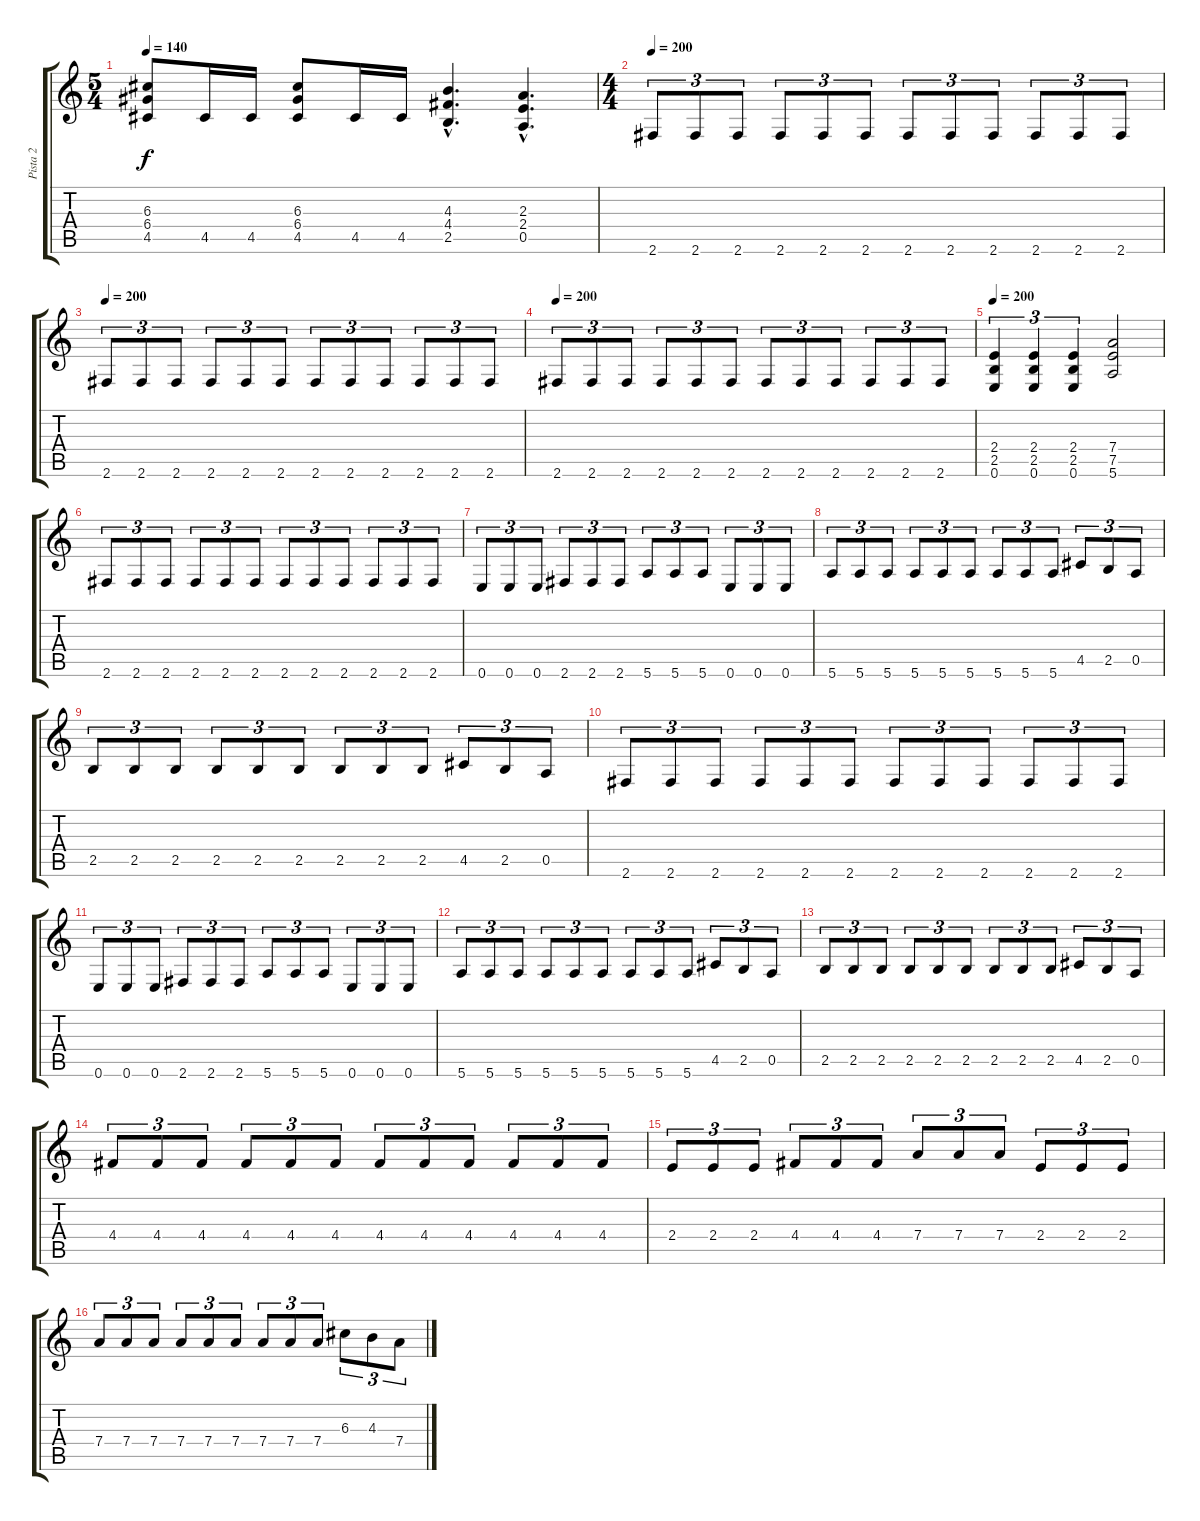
\track ("Pista 2" "Pista 2") {instrument distortionguitar}
\staff {score tabs}
\tuning (E4 B3 G3 D3 A2 E2) {hide}
\ts (5 4)
\tempo 140
\clef g2
\ks c
(6.3 6.4 4.5).8{dy f} 4.5.16 4.5.16 (6.3 6.4 4.5).8 4.5.16 4.5.16 (4.3{hac} 4.4{hac} 2.5{hac}).4{d} (2.3{hac} 2.4{hac} 0.5{hac}).4{d} |
\ts (4 4)
\tempo 200
2.6.8{tu (3 2)} 2.6.8{tu (3 2)} 2.6.8{tu (3 2)} 2.6.8{tu (3 2)} 2.6.8{tu (3 2)} 2.6.8{tu (3 2)} 2.6.8{tu (3 2)} 2.6.8{tu (3 2)} 2.6.8{tu (3 2)} 2.6.8{tu (3 2)} 2.6.8{tu (3 2)} 2.6.8{tu (3 2)} |
\tempo 200
2.6.8{tu (3 2)} 2.6.8{tu (3 2)} 2.6.8{tu (3 2)} 2.6.8{tu (3 2)} 2.6.8{tu (3 2)} 2.6.8{tu (3 2)} 2.6.8{tu (3 2)} 2.6.8{tu (3 2)} 2.6.8{tu (3 2)} 2.6.8{tu (3 2)} 2.6.8{tu (3 2)} 2.6.8{tu (3 2)} |
\tempo 200
2.6.8{tu (3 2)} 2.6.8{tu (3 2)} 2.6.8{tu (3 2)} 2.6.8{tu (3 2)} 2.6.8{tu (3 2)} 2.6.8{tu (3 2)} 2.6.8{tu (3 2)} 2.6.8{tu (3 2)} 2.6.8{tu (3 2)} 2.6.8{tu (3 2)} 2.6.8{tu (3 2)} 2.6.8{tu (3 2)} |
\tempo 200
(2.4 2.5 0.6).4{tu (3 2)} (2.4 2.5 0.6).4{tu (3 2)} (2.4 2.5 0.6).4{tu (3 2)} (7.4 7.5 5.6).2 |
2.6.8{tu (3 2)} 2.6.8{tu (3 2)} 2.6.8{tu (3 2)} 2.6.8{tu (3 2)} 2.6.8{tu (3 2)} 2.6.8{tu (3 2)} 2.6.8{tu (3 2)} 2.6.8{tu (3 2)} 2.6.8{tu (3 2)} 2.6.8{tu (3 2)} 2.6.8{tu (3 2)} 2.6.8{tu (3 2)} |
0.6.8{tu (3 2)} 0.6.8{tu (3 2)} 0.6.8{tu (3 2)} 2.6.8{tu (3 2)} 2.6.8{tu (3 2)} 2.6.8{tu (3 2)} 5.6.8{tu (3 2)} 5.6.8{tu (3 2)} 5.6.8{tu (3 2)} 0.6.8{tu (3 2)} 0.6.8{tu (3 2)} 0.6.8{tu (3 2)} |
5.6.8{tu (3 2)} 5.6.8{tu (3 2)} 5.6.8{tu (3 2)} 5.6.8{tu (3 2)} 5.6.8{tu (3 2)} 5.6.8{tu (3 2)} 5.6.8{tu (3 2)} 5.6.8{tu (3 2)} 5.6.8{tu (3 2)} 4.5.8{tu (3 2)} 2.5.8{tu (3 2)} 0.5.8{tu (3 2)} |
2.5.8{tu (3 2)} 2.5.8{tu (3 2)} 2.5.8{tu (3 2)} 2.5.8{tu (3 2)} 2.5.8{tu (3 2)} 2.5.8{tu (3 2)} 2.5.8{tu (3 2)} 2.5.8{tu (3 2)} 2.5.8{tu (3 2)} 4.5.8{tu (3 2)} 2.5.8{tu (3 2)} 0.5.8{tu (3 2)} |
2.6.8{tu (3 2)} 2.6.8{tu (3 2)} 2.6.8{tu (3 2)} 2.6.8{tu (3 2)} 2.6.8{tu (3 2)} 2.6.8{tu (3 2)} 2.6.8{tu (3 2)} 2.6.8{tu (3 2)} 2.6.8{tu (3 2)} 2.6.8{tu (3 2)} 2.6.8{tu (3 2)} 2.6.8{tu (3 2)} |
0.6.8{tu (3 2)} 0.6.8{tu (3 2)} 0.6.8{tu (3 2)} 2.6.8{tu (3 2)} 2.6.8{tu (3 2)} 2.6.8{tu (3 2)} 5.6.8{tu (3 2)} 5.6.8{tu (3 2)} 5.6.8{tu (3 2)} 0.6.8{tu (3 2)} 0.6.8{tu (3 2)} 0.6.8{tu (3 2)} |
5.6.8{tu (3 2)} 5.6.8{tu (3 2)} 5.6.8{tu (3 2)} 5.6.8{tu (3 2)} 5.6.8{tu (3 2)} 5.6.8{tu (3 2)} 5.6.8{tu (3 2)} 5.6.8{tu (3 2)} 5.6.8{tu (3 2)} 4.5.8{tu (3 2)} 2.5.8{tu (3 2)} 0.5.8{tu (3 2)} |
2.5.8{tu (3 2)} 2.5.8{tu (3 2)} 2.5.8{tu (3 2)} 2.5.8{tu (3 2)} 2.5.8{tu (3 2)} 2.5.8{tu (3 2)} 2.5.8{tu (3 2)} 2.5.8{tu (3 2)} 2.5.8{tu (3 2)} 4.5.8{tu (3 2)} 2.5.8{tu (3 2)} 0.5.8{tu (3 2)} |
4.4.8{tu (3 2)} 4.4.8{tu (3 2)} 4.4.8{tu (3 2)} 4.4.8{tu (3 2)} 4.4.8{tu (3 2)} 4.4.8{tu (3 2)} 4.4.8{tu (3 2)} 4.4.8{tu (3 2)} 4.4.8{tu (3 2)} 4.4.8{tu (3 2)} 4.4.8{tu (3 2)} 4.4.8{tu (3 2)} |
2.4.8{tu (3 2)} 2.4.8{tu (3 2)} 2.4.8{tu (3 2)} 4.4.8{tu (3 2)} 4.4.8{tu (3 2)} 4.4.8{tu (3 2)} 7.4.8{tu (3 2)} 7.4.8{tu (3 2)} 7.4.8{tu (3 2)} 2.4.8{tu (3 2)} 2.4.8{tu (3 2)} 2.4.8{tu (3 2)} |
7.4.8{tu (3 2)} 7.4.8{tu (3 2)} 7.4.8{tu (3 2)} 7.4.8{tu (3 2)} 7.4.8{tu (3 2)} 7.4.8{tu (3 2)} 7.4.8{tu (3 2)} 7.4.8{tu (3 2)} 7.4.8{tu (3 2)} 6.3.8{tu (3 2)} 4.3.8{tu (3 2)} 7.4.8{tu (3 2)}
